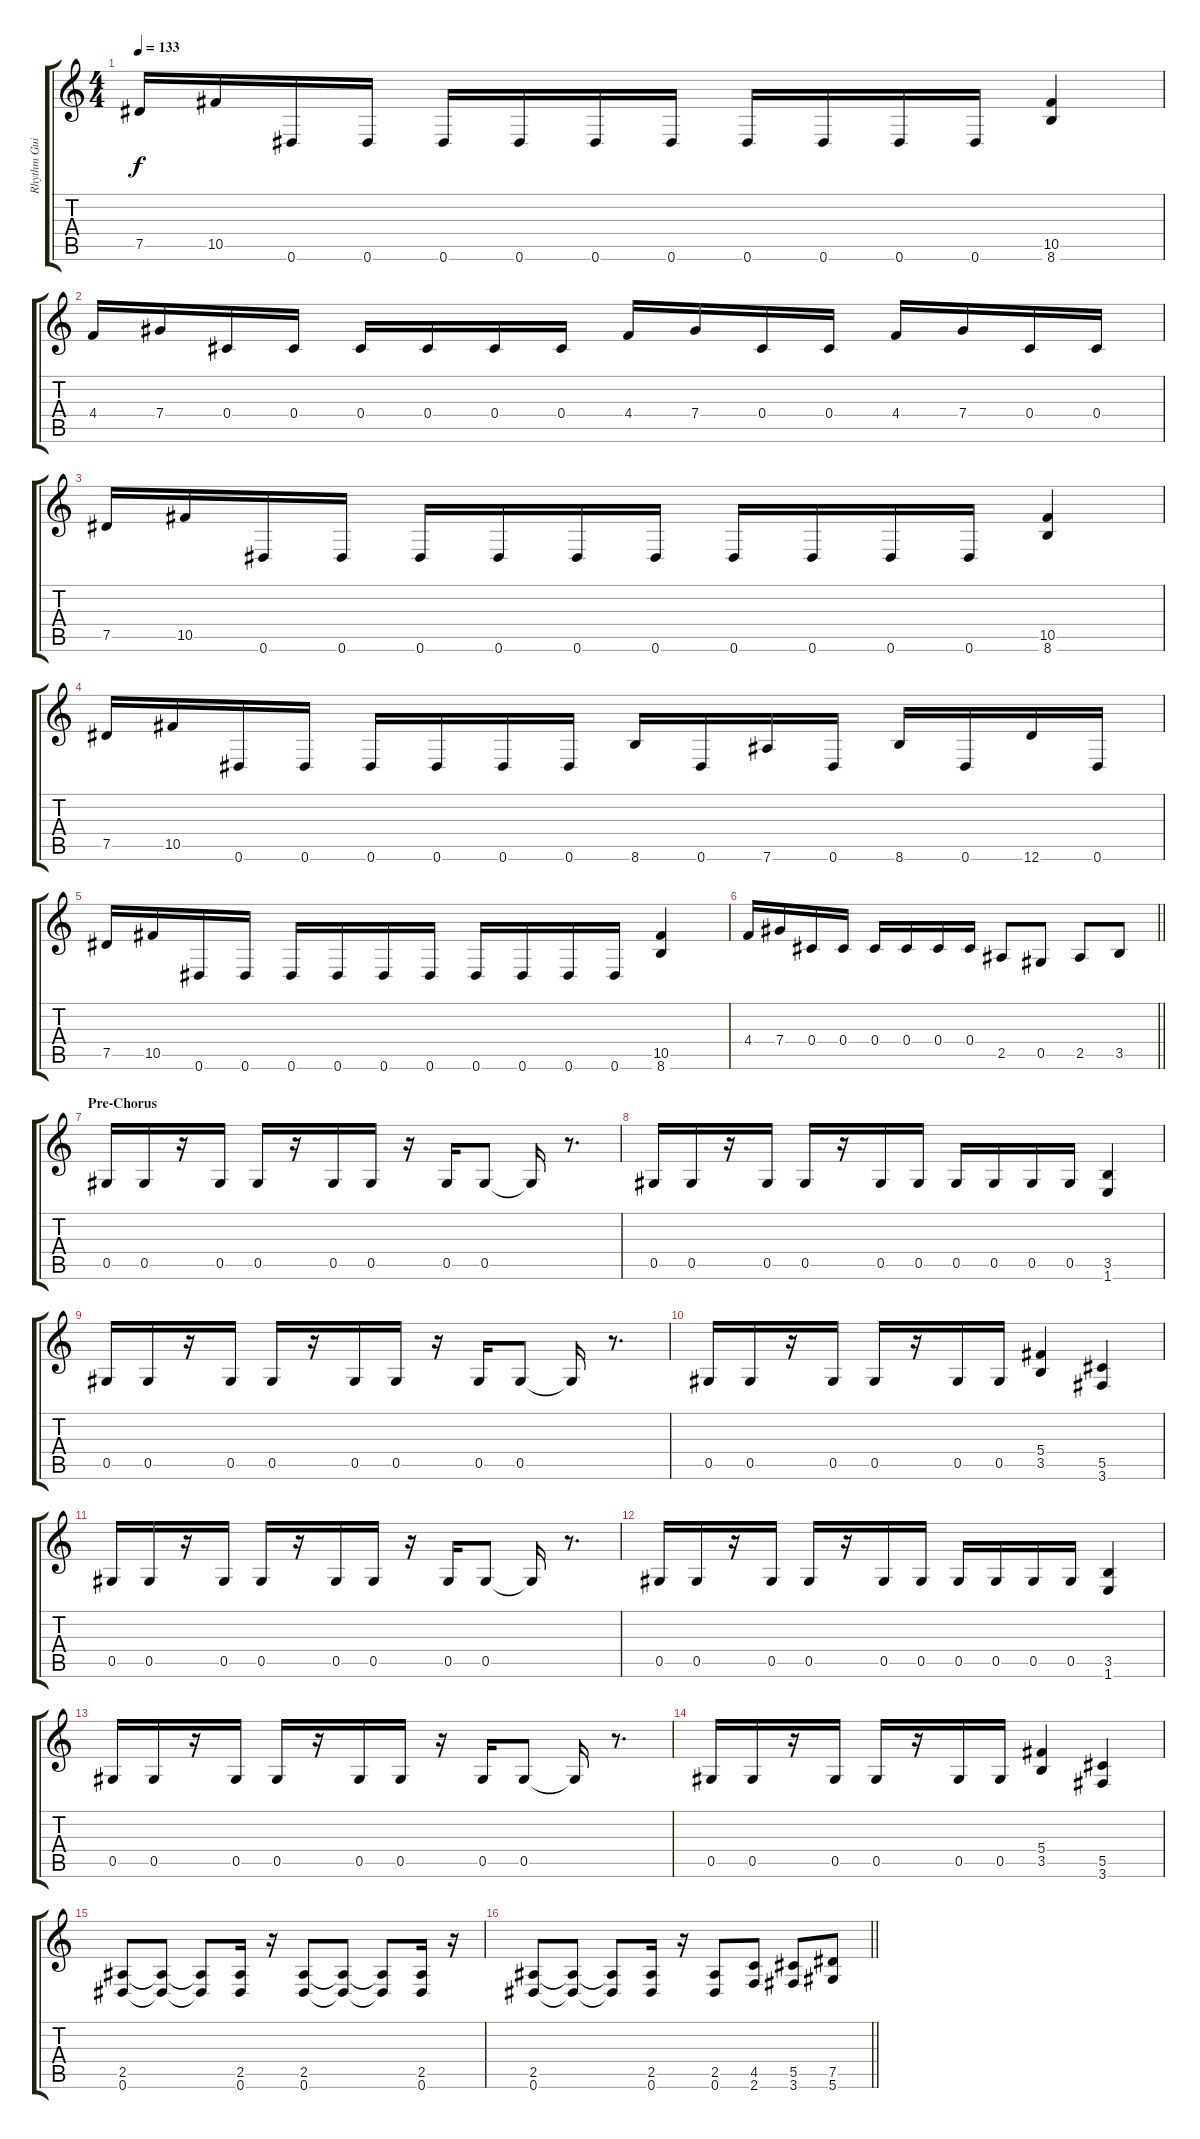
\track ("Rhythm Guitar Right" "Rhythm Gui") {instrument distortionguitar}
\staff {score tabs}
\tuning (Eb4 Bb3 Gb3 Db3 Ab2 Eb2) {hide}
\ts (4 4)
\tempo 133
\clef g2
\ks c
7.5.16{dy f} 10.5.16 0.6.16 0.6.16 0.6.16 0.6.16 0.6.16 0.6.16 0.6.16 0.6.16 0.6.16 0.6.16 (10.5 8.6).4 |
4.4.16 7.4.16 0.4.16 0.4.16 0.4.16 0.4.16 0.4.16 0.4.16 4.4.16 7.4.16 0.4.16 0.4.16 4.4.16 7.4.16 0.4.16 0.4.16 |
7.5.16 10.5.16 0.6.16 0.6.16 0.6.16 0.6.16 0.6.16 0.6.16 0.6.16 0.6.16 0.6.16 0.6.16 (10.5 8.6).4 |
7.5.16 10.5.16 0.6.16 0.6.16 0.6.16 0.6.16 0.6.16 0.6.16 8.6.16 0.6.16 7.6.16 0.6.16 8.6.16 0.6.16 12.6.16 0.6.16 |
7.5.16 10.5.16 0.6.16 0.6.16 0.6.16 0.6.16 0.6.16 0.6.16 0.6.16 0.6.16 0.6.16 0.6.16 (10.5 8.6).4 |
\barLineRight lightlight
4.4.16 7.4.16 0.4.16 0.4.16 0.4.16 0.4.16 0.4.16 0.4.16 2.5.8 0.5.8 2.5.8 3.5.8 |
\section ("" "Pre-Chorus")
0.5.16 0.5.16 r.16 0.5.16 0.5.16 r.16 0.5.16 0.5.16 r.16 0.5.16 0.5.8 0.5{t}.16 r.8{d} |
0.5.16 0.5.16 r.16 0.5.16 0.5.16 r.16 0.5.16 0.5.16 0.5.16 0.5.16 0.5.16 0.5.16 (3.5 1.6).4 |
0.5.16 0.5.16 r.16 0.5.16 0.5.16 r.16 0.5.16 0.5.16 r.16 0.5.16 0.5.8 0.5{t}.16 r.8{d} |
0.5.16 0.5.16 r.16 0.5.16 0.5.16 r.16 0.5.16 0.5.16 (5.4 3.5).4 (5.5 3.6).4 |
0.5.16 0.5.16 r.16 0.5.16 0.5.16 r.16 0.5.16 0.5.16 r.16 0.5.16 0.5.8 0.5{t}.16 r.8{d} |
0.5.16 0.5.16 r.16 0.5.16 0.5.16 r.16 0.5.16 0.5.16 0.5.16 0.5.16 0.5.16 0.5.16 (3.5 1.6).4 |
0.5.16 0.5.16 r.16 0.5.16 0.5.16 r.16 0.5.16 0.5.16 r.16 0.5.16 0.5.8 0.5{t}.16 r.8{d} |
0.5.16 0.5.16 r.16 0.5.16 0.5.16 r.16 0.5.16 0.5.16 (5.4 3.5).4 (5.5 3.6).4 |
(2.5 0.6).8 (2.5{t} 0.6{t}).8 (2.5{t} 0.6{t}).8 (2.5 0.6).16 r.16 (2.5 0.6).8 (2.5{t} 0.6{t}).8 (2.5{t} 0.6{t}).8 (2.5 0.6).16 r.16 |
\barLineRight lightlight
(2.5 0.6).8 (2.5{t} 0.6{t}).8 (2.5{t} 0.6{t}).8 (2.5 0.6).16 r.16 (2.5 0.6).8 (4.5 2.6).8 (5.5 3.6).8 (7.5 5.6).8
